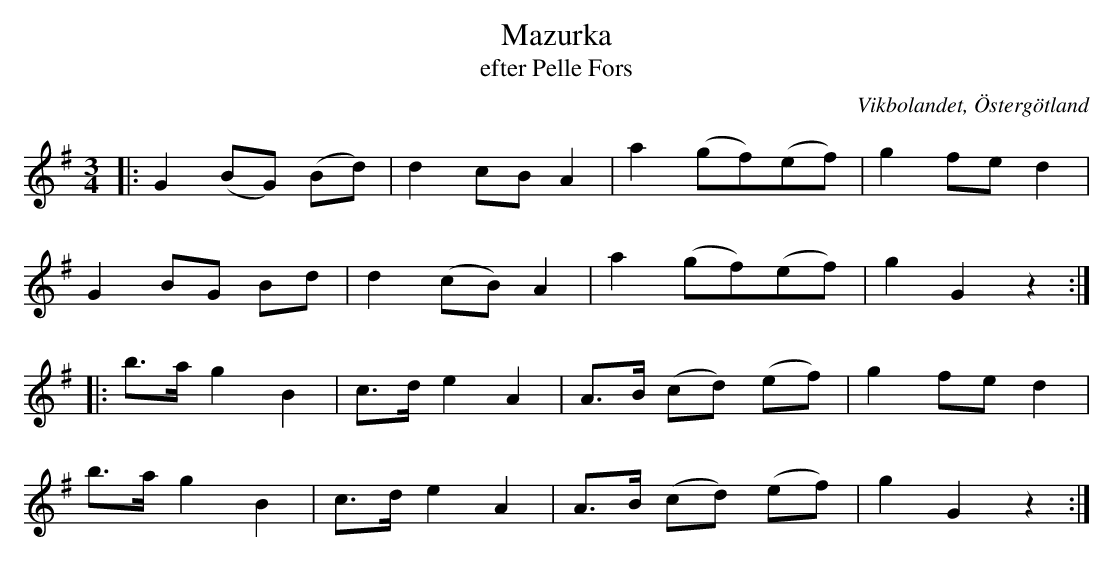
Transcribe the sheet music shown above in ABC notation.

X:1
T:Mazurka
T:efter Pelle Fors
O:Vikbolandet, Östergötland
M:3/4
L:1/8
K:G
|:G2 (BG) (Bd)|d2 cB A2  |a2 (gf)(ef)|g2 fe d2 |
G2 BG Bd      |d2 (cB) A2|a2 (gf)(ef)|g2 G2 z2:|
|:b>a g2 B2|c>d e2 A2|A>B (cd) (ef)|g2 fe d2|
b>a g2 B2|c>d e2 A2|A>B (cd) (ef)|g2 G2 z2:|
